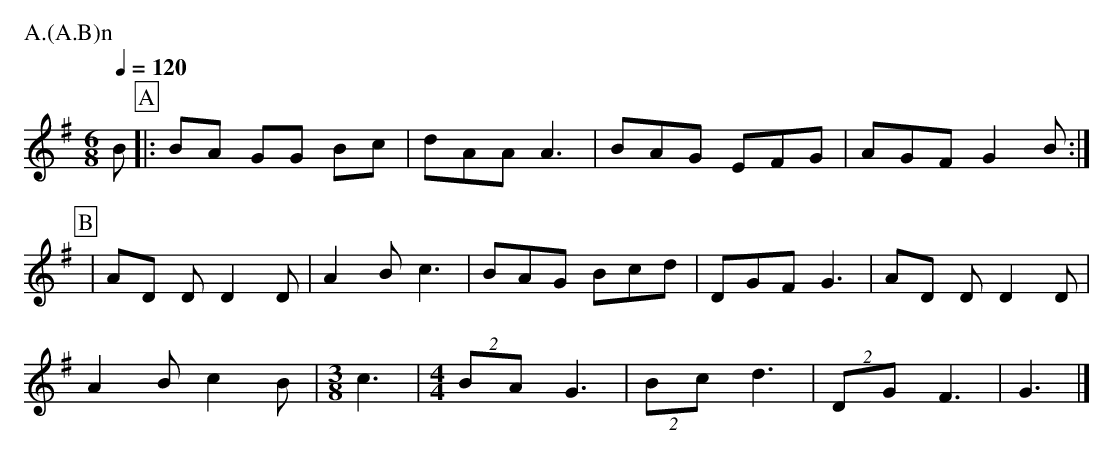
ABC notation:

X:1
T:Saturday Night Bucknell
W:Most commonly danced at Feasts and Ales as a column dance where everyone can join in
W:Timing of the 5th & 6th bar of the B-music not quite right but it's as close as I can get.
W:For a 6-man version the sequence is A.(A.B)6
W:The sequence repeats for much longer when it's danced as a column dance,
W:and ends on a rounds (A.B)
M:6/8
L:1/8
Q:1/4=120
P:A.(A.B)n
K:G
B\
P:A
|:BA GG Bc|dAA A3 |BAG EFG|AGF G2B:|
P:B
|AD D D2 D |A2 B c3 |BAG Bcd|DGF G3 |\
AD D D2 D |
A2Bc2B|\
M:3/8
c3|\
M:4/4
(2BA G3|(2Bc d3|(2DG F3 |G3|]
